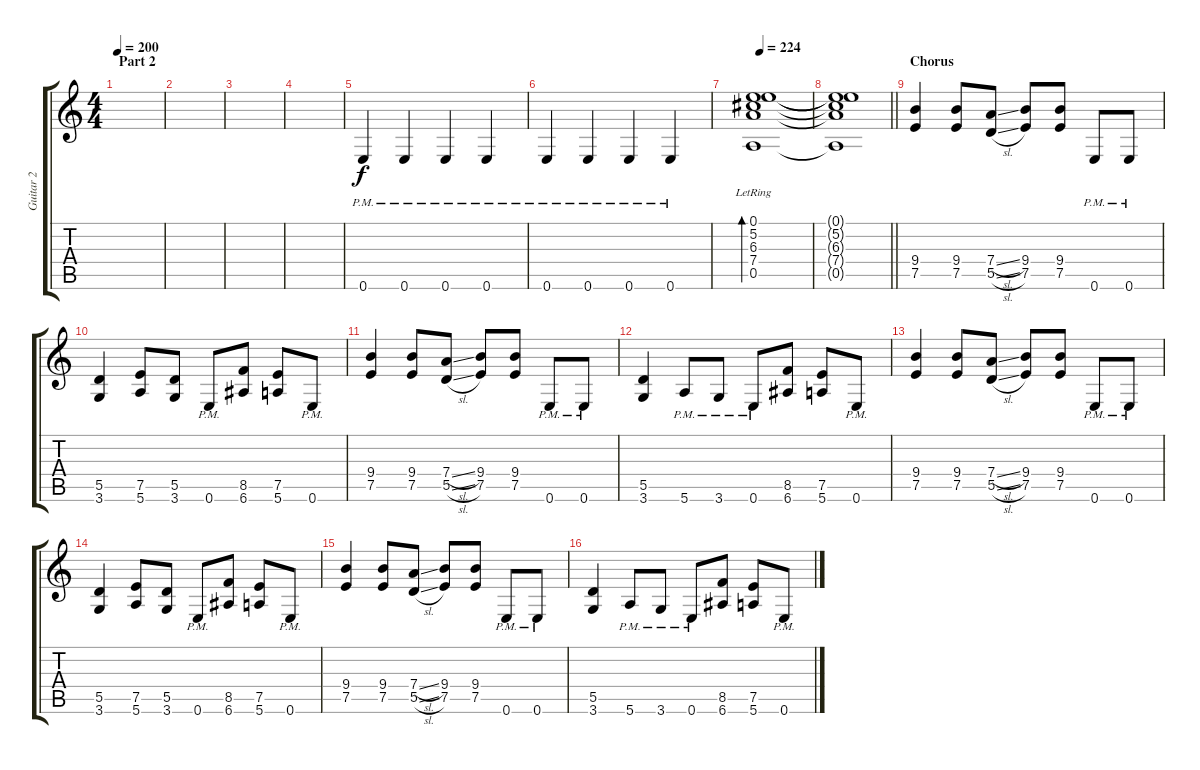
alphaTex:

\track ("Guitar 2" "Guitar 2") {instrument distortionguitar}
\staff {score tabs}
\tuning (E4 B3 G3 D3 A2 E2) {hide}
\ts (4 4)
\section ("" "Part 2")
\tempo 200
\clef g2
\ks c
|
|
|
|
0.6{pm}.4 0.6{pm}.4 0.6{pm}.4 0.6{pm}.4 |
0.6{pm}.4 0.6{pm}.4 0.6{pm}.4 0.6{pm}.4 |
\tempo 224
(0.1{lr} 5.2{lr} 6.3{lr} 7.4{lr} 0.5{lr}).1{bd 240} |
\barLineRight lightlight
(0.1{t} 5.2{t} 6.3{t} 7.4{t} 0.5{t}).1 |
\section ("" "Chorus")
(9.4 7.5).4 (9.4 7.5).8 (7.4{sl} 5.5{sl}).8 (9.4 7.5).8 (9.4 7.5).8 0.6{pm}.8 0.6{pm}.8 |
(5.5 3.6).4 (7.5 5.6).8 (5.5 3.6).8 0.6{pm}.8 (8.5 6.6).8 (7.5 5.6).8 0.6{pm}.8 |
(9.4 7.5).4 (9.4 7.5).8 (7.4{sl} 5.5{sl}).8 (9.4 7.5).8 (9.4 7.5).8 0.6{pm}.8 0.6{pm}.8 |
(5.5 3.6).4 5.6{pm}.8 3.6{pm}.8 0.6{pm}.8 (8.5 6.6).8 (7.5 5.6).8 0.6{pm}.8 |
(9.4 7.5).4 (9.4 7.5).8 (7.4{sl} 5.5{sl}).8 (9.4 7.5).8 (9.4 7.5).8 0.6{pm}.8 0.6{pm}.8 |
(5.5 3.6).4 (7.5 5.6).8 (5.5 3.6).8 0.6{pm}.8 (8.5 6.6).8 (7.5 5.6).8 0.6{pm}.8 |
(9.4 7.5).4 (9.4 7.5).8 (7.4{sl} 5.5{sl}).8 (9.4 7.5).8 (9.4 7.5).8 0.6{pm}.8 0.6{pm}.8 |
(5.5 3.6).4 5.6{pm}.8 3.6{pm}.8 0.6{pm}.8 (8.5 6.6).8 (7.5 5.6).8 0.6{pm}.8
